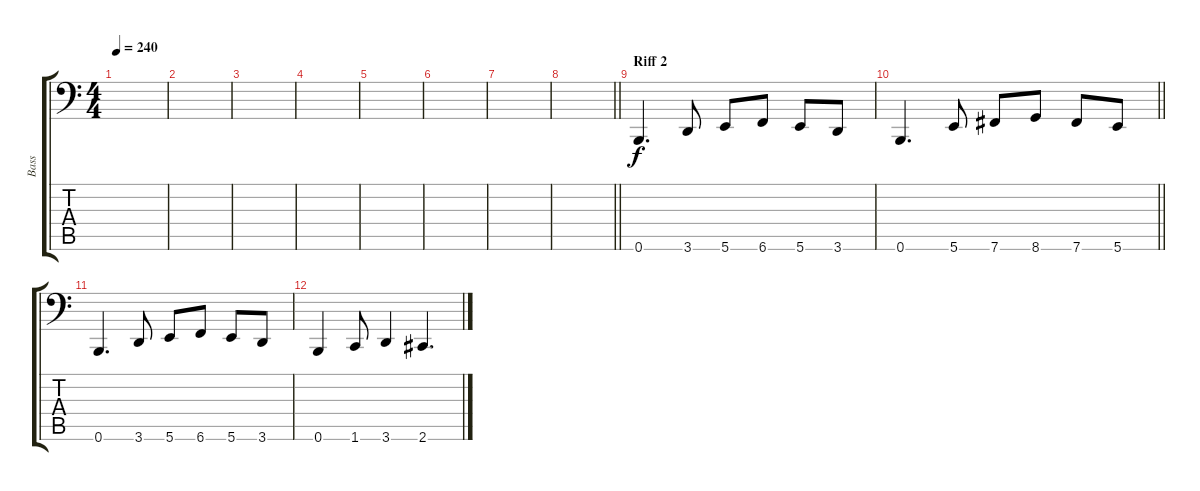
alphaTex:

\track ("Bass" "Bass") {instrument electricbassfinger}
\staff {score tabs}
\tuning (C3 G2 D2 A1 E1 B0) {hide}
\ts (4 4)
\tempo 240
\clef f4
\ks c
|
|
|
|
|
|
|
\barLineRight lightlight
|
\section ("" "Riff 2")
0.6.4{d} 3.6.8 5.6.8 6.6.8 5.6.8 3.6.8 |
\barLineRight lightlight
0.6.4{d} 5.6.8 7.6.8 8.6.8 7.6.8 5.6.8 |
0.6.4{d} 3.6.8 5.6.8 6.6.8 5.6.8 3.6.8 |
0.6.4 1.6.8 3.6.4 2.6.4{d}
